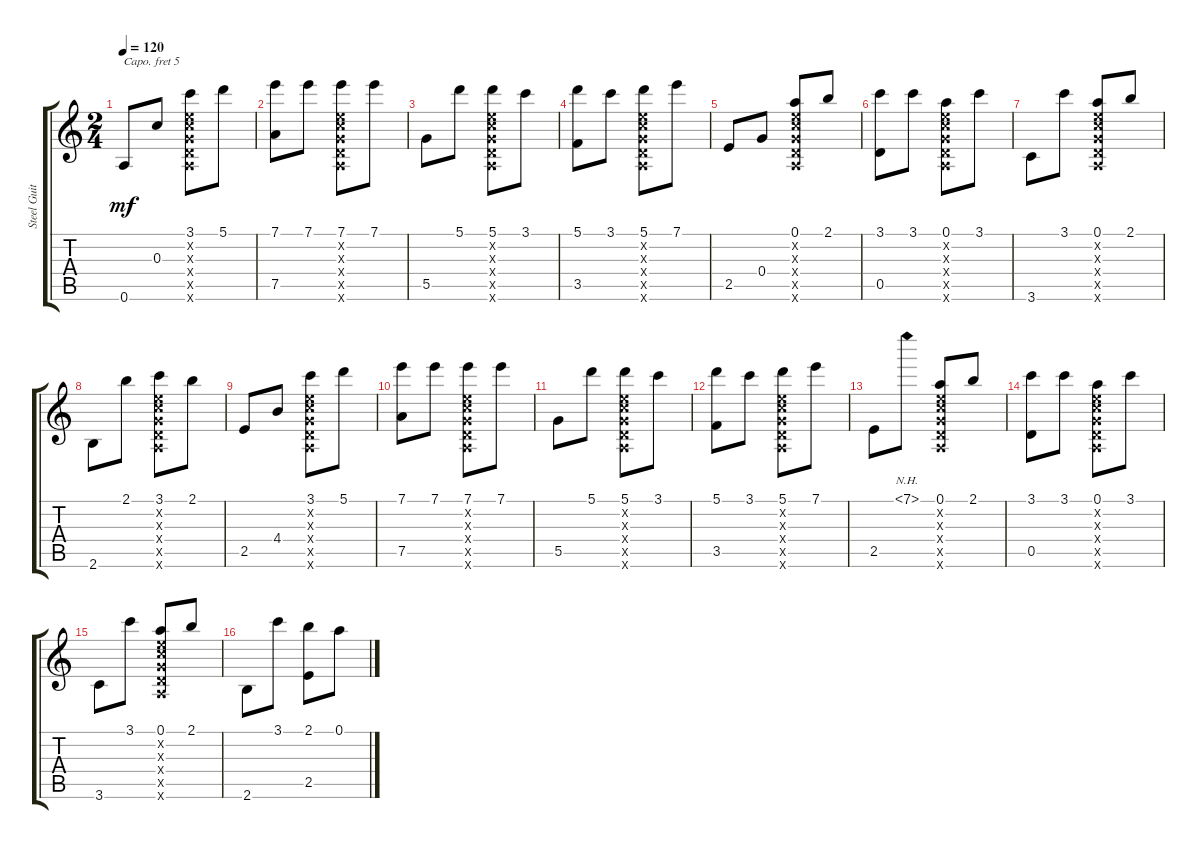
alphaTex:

\track ("Steel Guitar" "Steel Guit") {instrument acousticguitarsteel}
\staff {score tabs}
\capo 5
\tuning (E4 B3 G3 D3 A2 E2) {hide}
\ts (2 4)
\tempo 120
\clef g2
\ks c
0.6.8{dy mf} 0.3.8 (3.1 0.2{x} 0.3{x} 0.4{x} 0.5{x} 0.6{x}).8 5.1.8 |
(7.1 7.5).8 7.1.8 (7.1 0.2{x} 0.3{x} 0.4{x} 0.5{x} 0.6{x}).8 7.1.8 |
5.5.8 5.1.8 (5.1 0.2{x} 0.3{x} 0.4{x} 0.5{x} 0.6{x}).8 3.1.8 |
(5.1 3.5).8 3.1.8 (5.1 0.2{x} 0.3{x} 0.4{x} 0.5{x} 0.6{x}).8 7.1.8 |
2.5.8 0.4.8 (0.1 0.2{x} 0.3{x} 0.4{x} 0.5{x} 0.6{x}).8 2.1.8 |
(3.1 0.5).8 3.1.8 (0.1 0.2{x} 0.3{x} 0.4{x} 0.5{x} 0.6{x}).8 3.1.8 |
3.6.8 3.1.8 (0.1 0.2{x} 0.3{x} 0.4{x} 0.5{x} 0.6{x}).8 2.1.8 |
2.6.8 2.1.8 (3.1 0.2{x} 0.3{x} 0.4{x} 0.5{x} 0.6{x}).8 2.1.8 |
2.5.8 4.4.8 (3.1 0.2{x} 0.3{x} 0.4{x} 0.5{x} 0.6{x}).8 5.1.8 |
(7.1 7.5).8 7.1.8 (7.1 0.2{x} 0.3{x} 0.4{x} 0.5{x} 0.6{x}).8 7.1.8 |
5.5.8 5.1.8 (5.1 0.2{x} 0.3{x} 0.4{x} 0.5{x} 0.6{x}).8 3.1.8 |
(5.1 3.5).8 3.1.8 (5.1 0.2{x} 0.3{x} 0.4{x} 0.5{x} 0.6{x}).8 7.1.8 |
2.5.8 7.1{nh}.8 (0.1 0.2{x} 0.3{x} 0.4{x} 0.5{x} 0.6{x}).8 2.1.8 |
(3.1 0.5).8 3.1.8 (0.1 0.2{x} 0.3{x} 0.4{x} 0.5{x} 0.6{x}).8 3.1.8 |
3.6.8 3.1.8 (0.1 0.2{x} 0.3{x} 0.4{x} 0.5{x} 0.6{x}).8 2.1.8 |
2.6.8 3.1.8 (2.1 2.5).8 0.1.8
